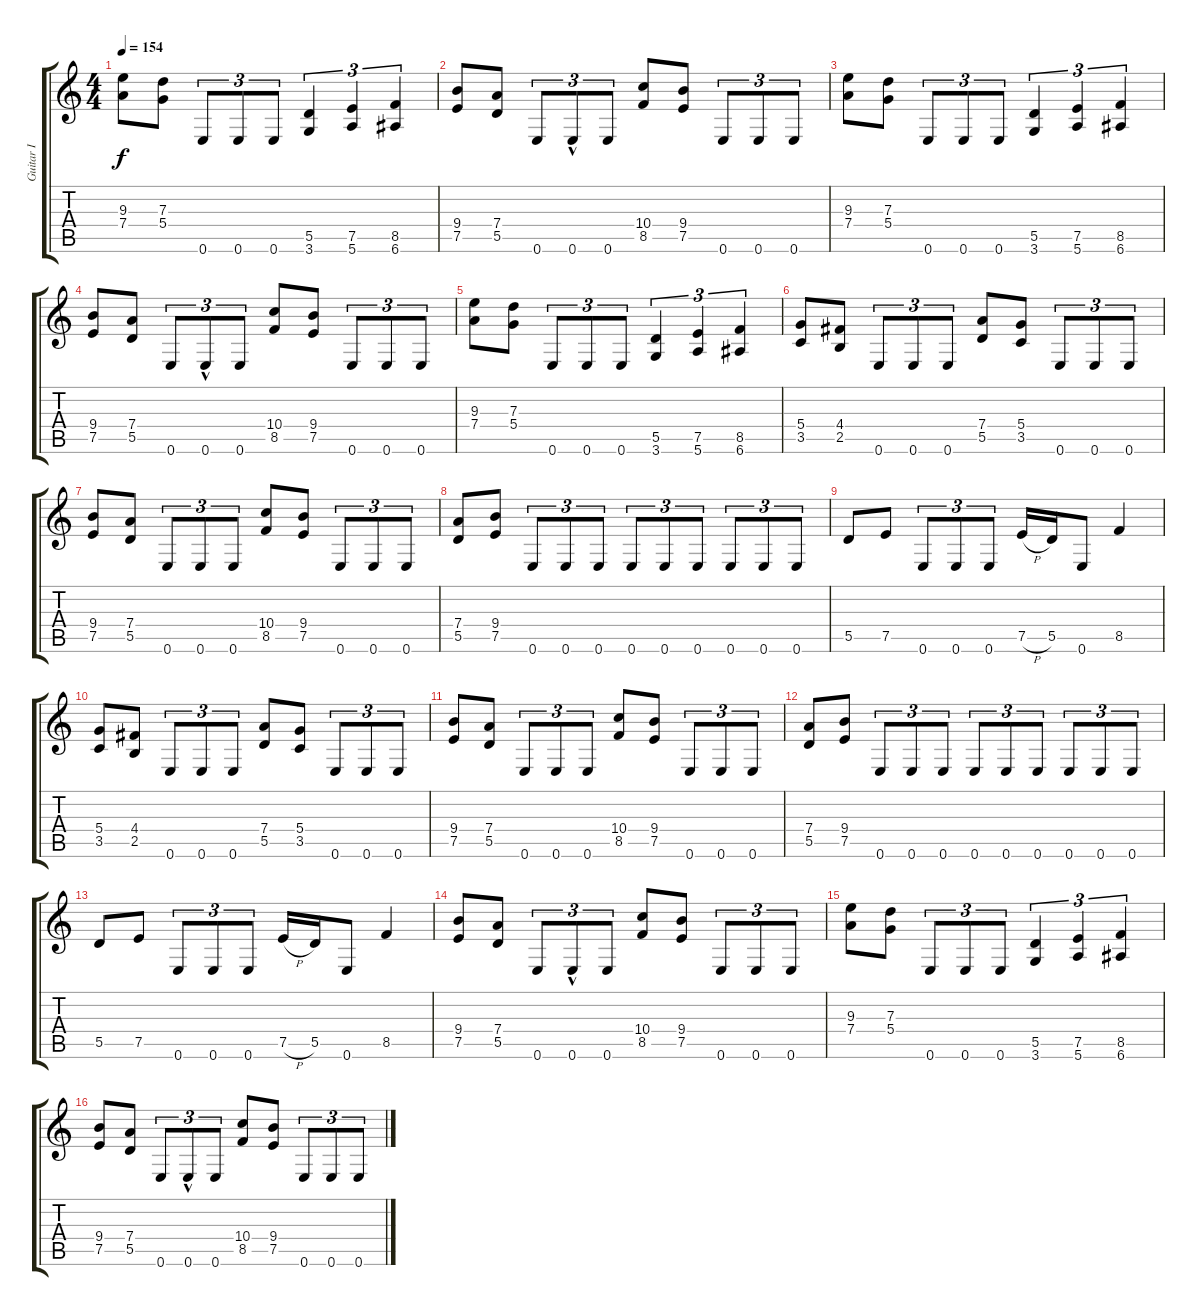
\track ("Guitar I" "Guitar I") {instrument distortionguitar}
\staff {score tabs}
\tuning (E4 B3 G3 D3 A2 E2) {hide}
\ts (4 4)
\tempo 154
\clef g2
\ks c
(9.3 7.4).8{dy f} (7.3 5.4).8 0.6.8{tu (3 2)} 0.6.8{tu (3 2)} 0.6.8{tu (3 2)} (5.5 3.6).4{tu (3 2)} (7.5 5.6).4{tu (3 2)} (8.5 6.6).4{tu (3 2)} |
(9.4 7.5).8 (7.4 5.5).8 0.6.8{tu (3 2)} 0.6{hac}.8{tu (3 2)} 0.6.8{tu (3 2)} (10.4 8.5).8 (9.4 7.5).8 0.6.8{tu (3 2)} 0.6.8{tu (3 2)} 0.6.8{tu (3 2)} |
(9.3 7.4).8 (7.3 5.4).8 0.6.8{tu (3 2)} 0.6.8{tu (3 2)} 0.6.8{tu (3 2)} (5.5 3.6).4{tu (3 2)} (7.5 5.6).4{tu (3 2)} (8.5 6.6).4{tu (3 2)} |
(9.4 7.5).8 (7.4 5.5).8 0.6.8{tu (3 2)} 0.6{hac}.8{tu (3 2)} 0.6.8{tu (3 2)} (10.4 8.5).8 (9.4 7.5).8 0.6.8{tu (3 2)} 0.6.8{tu (3 2)} 0.6.8{tu (3 2)} |
(9.3 7.4).8 (7.3 5.4).8 0.6.8{tu (3 2)} 0.6.8{tu (3 2)} 0.6.8{tu (3 2)} (5.5 3.6).4{tu (3 2)} (7.5 5.6).4{tu (3 2)} (8.5 6.6).4{tu (3 2)} |
(5.4 3.5).8 (4.4 2.5).8 0.6.8{tu (3 2)} 0.6.8{tu (3 2)} 0.6.8{tu (3 2)} (7.4 5.5).8 (5.4 3.5).8 0.6.8{tu (3 2)} 0.6.8{tu (3 2)} 0.6.8{tu (3 2)} |
(9.4 7.5).8 (7.4 5.5).8 0.6.8{tu (3 2)} 0.6.8{tu (3 2)} 0.6.8{tu (3 2)} (10.4 8.5).8 (9.4 7.5).8 0.6.8{tu (3 2)} 0.6.8{tu (3 2)} 0.6.8{tu (3 2)} |
(7.4 5.5).8 (9.4 7.5).8 0.6.8{tu (3 2)} 0.6.8{tu (3 2)} 0.6.8{tu (3 2)} 0.6.8{tu (3 2)} 0.6.8{tu (3 2)} 0.6.8{tu (3 2)} 0.6.8{tu (3 2)} 0.6.8{tu (3 2)} 0.6.8{tu (3 2)} |
5.5.8 7.5.8 0.6.8{tu (3 2)} 0.6.8{tu (3 2)} 0.6.8{tu (3 2)} 7.5{h}.16 5.5.16 0.6.8 8.5.4 |
(5.4 3.5).8 (4.4 2.5).8 0.6.8{tu (3 2)} 0.6.8{tu (3 2)} 0.6.8{tu (3 2)} (7.4 5.5).8 (5.4 3.5).8 0.6.8{tu (3 2)} 0.6.8{tu (3 2)} 0.6.8{tu (3 2)} |
(9.4 7.5).8 (7.4 5.5).8 0.6.8{tu (3 2)} 0.6.8{tu (3 2)} 0.6.8{tu (3 2)} (10.4 8.5).8 (9.4 7.5).8 0.6.8{tu (3 2)} 0.6.8{tu (3 2)} 0.6.8{tu (3 2)} |
(7.4 5.5).8 (9.4 7.5).8 0.6.8{tu (3 2)} 0.6.8{tu (3 2)} 0.6.8{tu (3 2)} 0.6.8{tu (3 2)} 0.6.8{tu (3 2)} 0.6.8{tu (3 2)} 0.6.8{tu (3 2)} 0.6.8{tu (3 2)} 0.6.8{tu (3 2)} |
5.5.8 7.5.8 0.6.8{tu (3 2)} 0.6.8{tu (3 2)} 0.6.8{tu (3 2)} 7.5{h}.16 5.5.16 0.6.8 8.5.4 |
(9.4 7.5).8 (7.4 5.5).8 0.6.8{tu (3 2)} 0.6{hac}.8{tu (3 2)} 0.6.8{tu (3 2)} (10.4 8.5).8 (9.4 7.5).8 0.6.8{tu (3 2)} 0.6.8{tu (3 2)} 0.6.8{tu (3 2)} |
(9.3 7.4).8 (7.3 5.4).8 0.6.8{tu (3 2)} 0.6.8{tu (3 2)} 0.6.8{tu (3 2)} (5.5 3.6).4{tu (3 2)} (7.5 5.6).4{tu (3 2)} (8.5 6.6).4{tu (3 2)} |
(9.4 7.5).8 (7.4 5.5).8 0.6.8{tu (3 2)} 0.6{hac}.8{tu (3 2)} 0.6.8{tu (3 2)} (10.4 8.5).8 (9.4 7.5).8 0.6.8{tu (3 2)} 0.6.8{tu (3 2)} 0.6.8{tu (3 2)}
